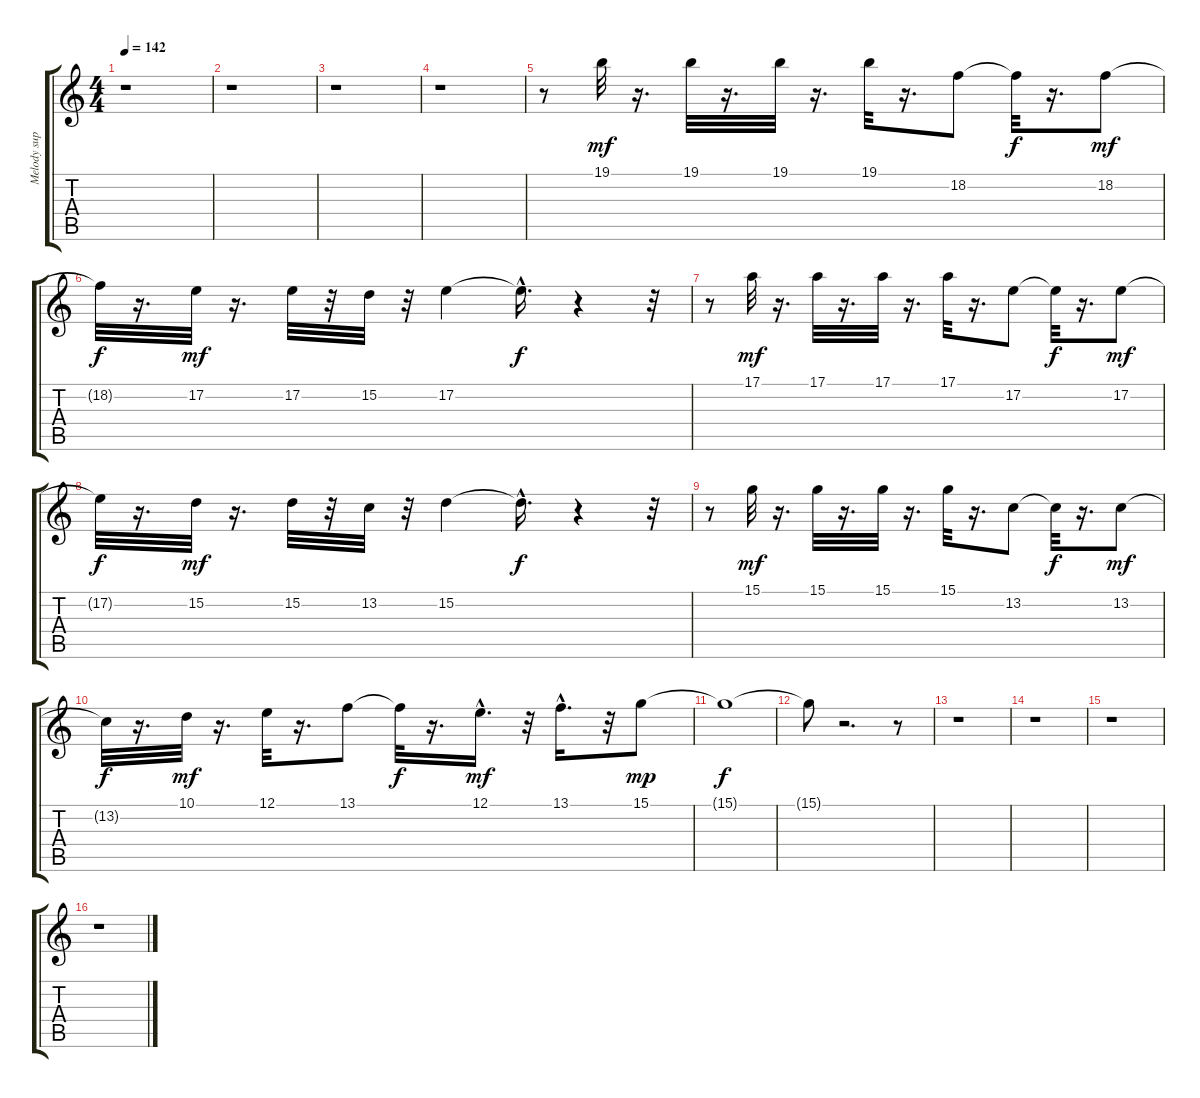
\track ("Melody support" "Melody sup") {instrument stringensemble1}
\staff {score tabs}
\tuning (E4 B3 G3 D3 A2 E2) {hide}
\ts (4 4)
\tempo 142
\clef g2
\ks c
r.1{dy mf instrument stringensemble1} |
r.1 |
r.1 |
r.1 |
r.8 19.1.32 r.16{d} 19.1.32 r.16{d} 19.1.32 r.16{d} 19.1.32 r.16{d} 18.2.8 18.2{t}.32{dy f} r.16{d} 18.2.8{dy mf} |
18.2{t}.32{dy f} r.16{d} 17.2.32{dy mf} r.16{d} 17.2.32 r.32 15.2.32 r.32 17.2.4 17.2{hac t}.16{d dy f} r.4 r.32 |
r.8 17.1.32{dy mf} r.16{d} 17.1.32 r.16{d} 17.1.32 r.16{d} 17.1.32 r.16{d} 17.2.8 17.2{t}.32{dy f} r.16{d} 17.2.8{dy mf} |
17.2{t}.32{dy f} r.16{d} 15.2.32{dy mf} r.16{d} 15.2.32 r.32 13.2.32 r.32 15.2.4 15.2{hac t}.16{d dy f} r.4 r.32 |
r.8 15.1.32{dy mf} r.16{d} 15.1.32 r.16{d} 15.1.32 r.16{d} 15.1.32 r.16{d} 13.2.8 13.2{t}.32{dy f} r.16{d} 13.2.8{dy mf} |
13.2{t}.32{dy f} r.16{d} 10.1.32{dy mf} r.16{d} 12.1.32 r.16{d} 13.1.8 13.1{t}.32{dy f} r.16{d} 12.1{hac}.16{d dy mf} r.32 13.1{hac}.16{d} r.32 15.1.8{dy mp} |
15.1{t}.1{dy f} |
15.1{t}.8 r.2{d} r.8 |
r.1 |
r.1 |
r.1 |
r.1
